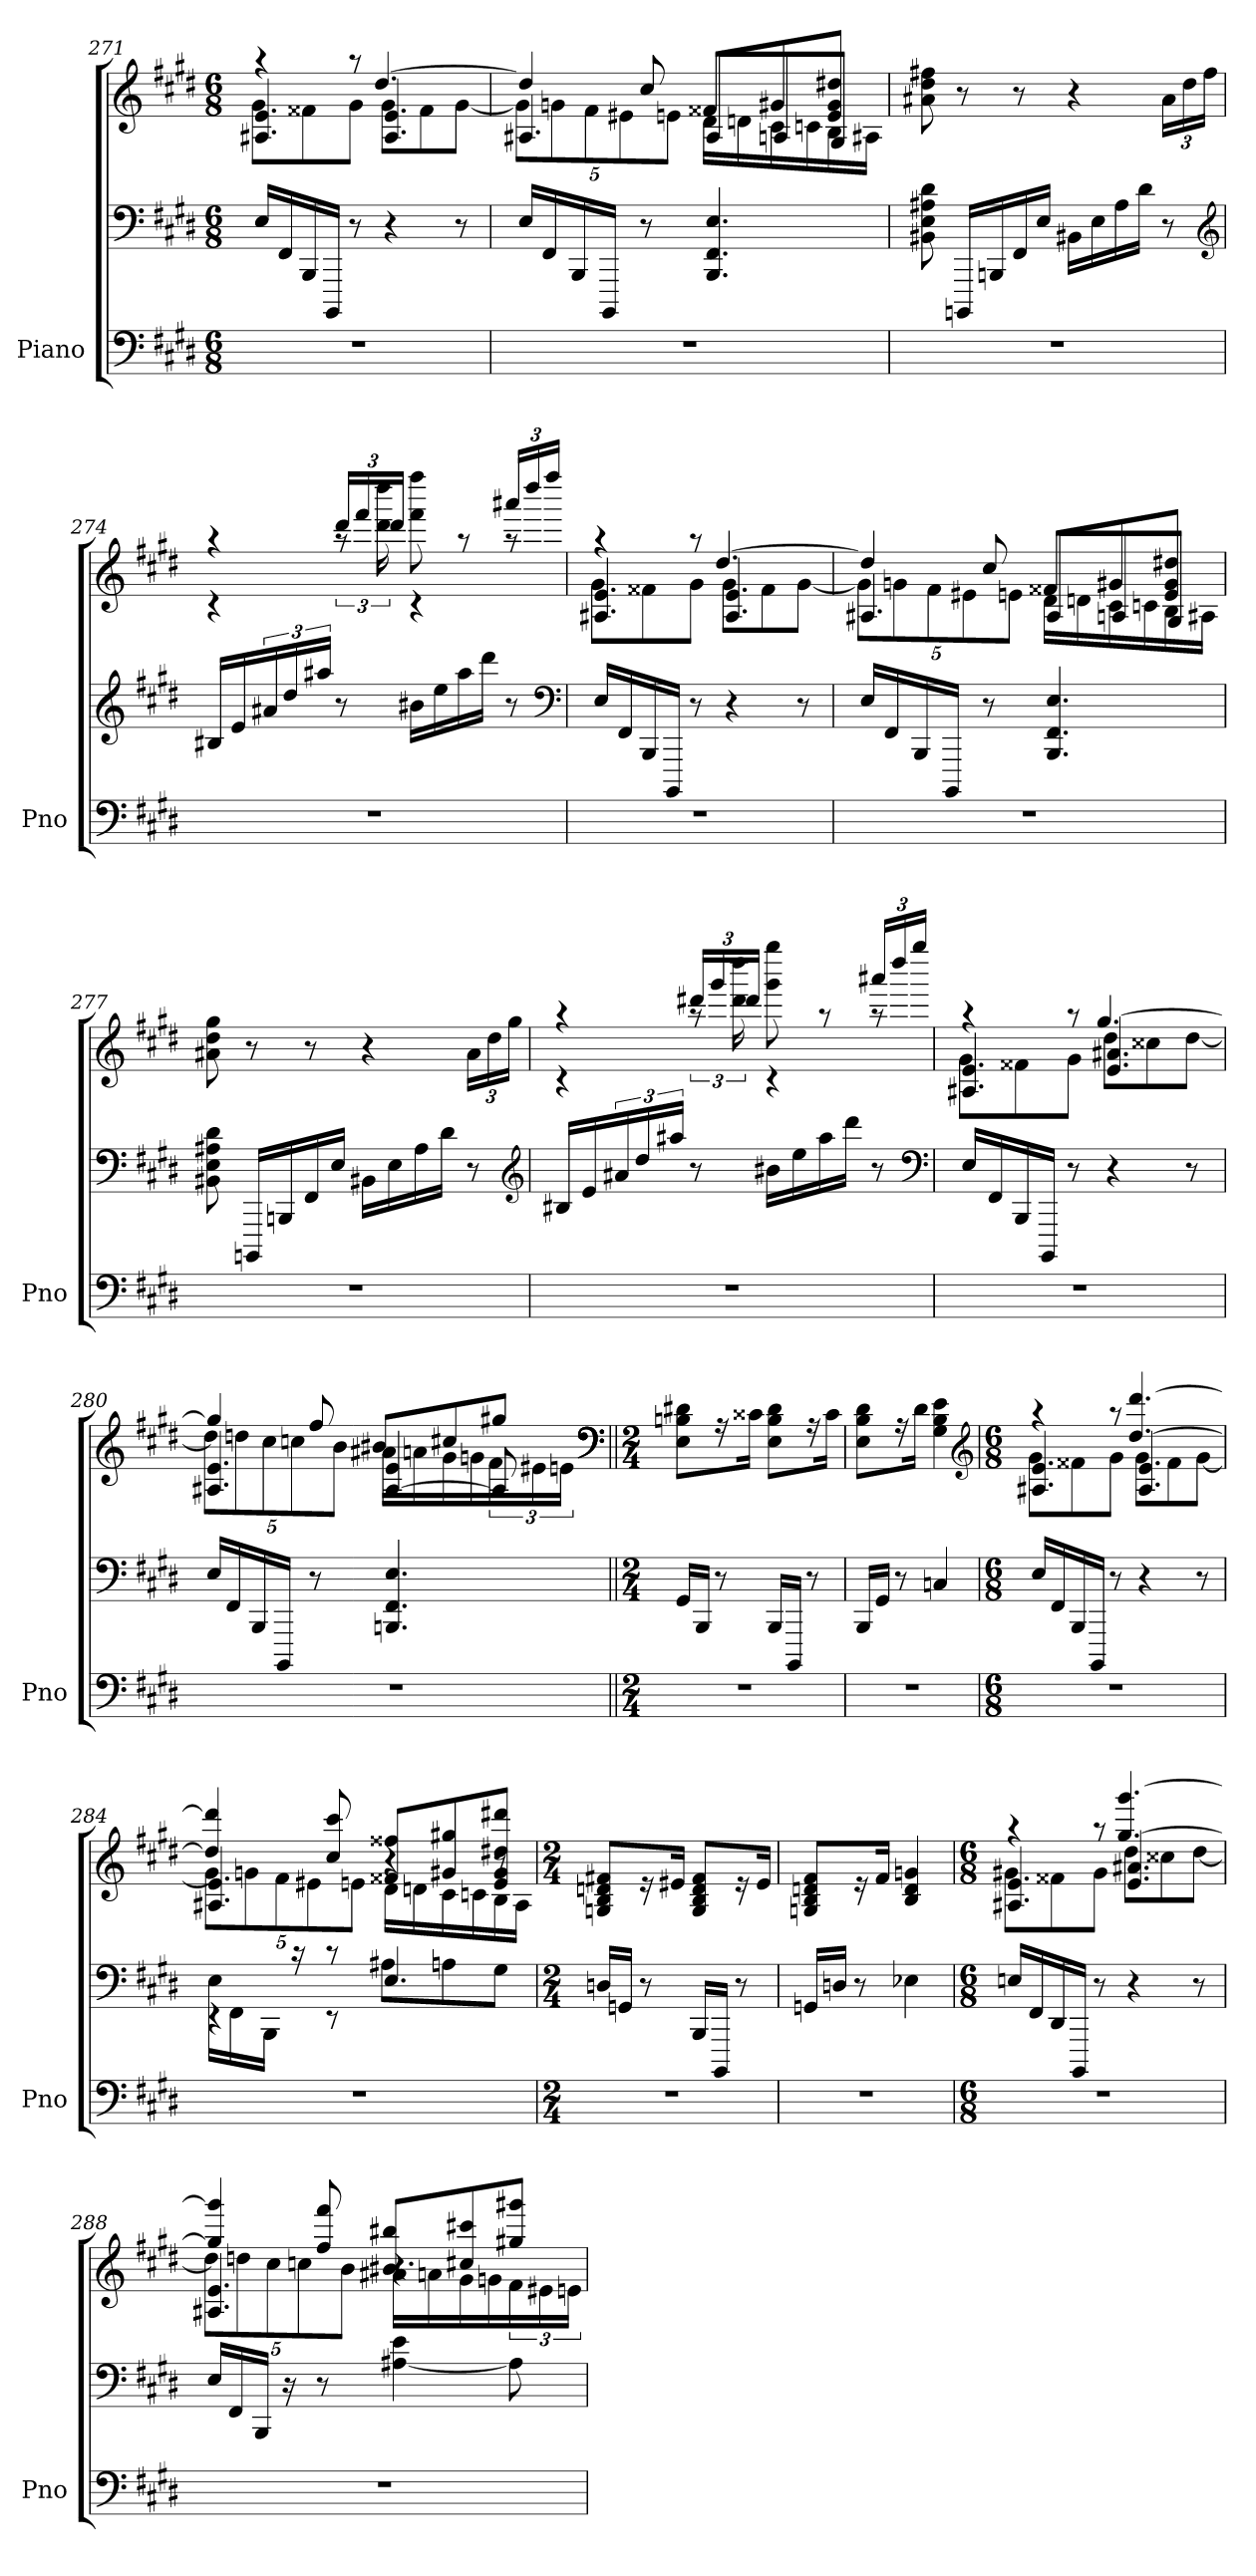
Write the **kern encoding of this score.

**kern	**kern	**kern
*part1	*part1	*part1
*staff3	*staff2	*staff1
*I"Piano	*	*
*I'Pno	*	*
*clefF4	*clefF4	*clefG2
*k[f#c#g#d#]	*k[f#c#g#d#]	*k[f#c#g#d#]
*M6/8	*M6/8	*M6/8
=271	=271	=271
*	*	*^
*	*	*	*^
2.r	16ELL	4.A#X 4.e	8g#L	4raa
.	16FF#	.	.	.
.	16BBB	.	8f##X	.
.	16BBBBJJ	.	.	.
.	8r	.	8g#J	8raa
.	4r	4.A# 4.e	8g#L	[4.dd#
.	.	.	8f##	.
.	8r	.	[8g#J	.
=272	=272	=272	=272	=272
2.r	16ELL	4.A#X	40%3g#L]	4dd#]
.	16FF#	.	.	.
.	.	.	40%3gn	.
.	16BBB	.	.	.
.	.	.	40%3f#	.
.	16BBBBJJ	.	.	.
.	.	.	40%3e#X	.
.	8r	.	.	8cc#
.	.	.	40%3enJ	.
.	4.BBB 4.FF# 4.E	8A#L	16d#LL	8f##XL
.	.	.	16dn	.
.	.	8An	16c#	8g#X
.	.	.	16cn	.
.	.	8G#J	16B	8e 8g# 8dd#XJ
.	.	.	16A#XJJ	.
*	*	*v	*v	*v
=273	=273	=273
2.r	8BB#X 8E 8A#X 8d#	8a#X 8dd# 8ff#X
.	16BBBBnLL	8r
.	16BBBn	.
.	16FF#	8r
.	16EJJ	.
.	16BB#XLL	4r
.	16E	.
.	16A#	.
.	16d#JJ	.
.	8r	24a#LL
.	.	24dd#
.	.	24ff#JJ
*	*clefG2	*
=274	=274	=274
*	*	*^
2.r	16B#XLL	4rc	4raa
.	16e	.	.
.	24a#X	.	.
.	24dd#	.	.
.	24aa#XJJ	.	.
.	8r	24ddd#LL	12raa
.	.	24fff#	.
.	.	24ddd#JJ	24ddd# 24dddd#
.	16b#XLL	4rc	8fff# 8ffff#
.	16ee	.	.
.	16aa#	.	8raa
.	16ddd#JJ	.	.
.	8r	24aaa#XLL	8raa
.	.	24dddd#	.
.	.	24ffff#JJ	.
*	*	*v	*v
*	*clefF4	*
=275	=275	=275
*	*	*^
*	*	*	*^
2.r	16ELL	4.A#X 4.e	8g#L	4raa
.	16FF#	.	.	.
.	16BBB	.	8f##X	.
.	16BBBBJJ	.	.	.
.	8r	.	8g#J	8raa
.	4r	4.A# 4.e	8g#L	[4.dd#
.	.	.	8f##	.
.	8r	.	[8g#J	.
=276	=276	=276	=276	=276
2.r	16ELL	4.A#X	40%3g#L]	4dd#]
.	16FF#	.	.	.
.	.	.	40%3gn	.
.	16BBB	.	.	.
.	.	.	40%3f#	.
.	16BBBBJJ	.	.	.
.	.	.	40%3e#X	.
.	8r	.	.	8cc#
.	.	.	40%3enJ	.
.	4.BBB 4.FF# 4.E	8A#L	16d#LL	8f##XL
.	.	.	16dn	.
.	.	8An	16c#	8g#X
.	.	.	16cn	.
.	.	8G#J	16B	8e 8g# 8dd#XJ
.	.	.	16A#XJJ	.
*	*	*v	*v	*v
=277	=277	=277
2.r	8BB#X 8E 8A#X 8d#	8a#X 8dd# 8gg#
.	16BBBBnLL	8r
.	16BBBn	.
.	16FF#	8r
.	16EJJ	.
.	16BB#XLL	4r
.	16E	.
.	16A#	.
.	16d#JJ	.
.	8r	24a#LL
.	.	24dd#
.	.	24gg#JJ
*	*clefG2	*
=278	=278	=278
*	*	*^
2.r	16B#XLL	4rc	4raa
.	16e	.	.
.	24a#X	.	.
.	24dd#	.	.
.	24aa#XJJ	.	.
.	8r	24ddd#XLL	12raa
.	.	24ggg#	.
.	.	24ddd#JJ	24ddd# 24dddd#
.	16b#XLL	4rc	8ggg# 8gggg#
.	16ee	.	.
.	16aa#	.	8raa
.	16ddd#JJ	.	.
.	8r	24aaa#XLL	8raa
.	.	24dddd#	.
.	.	24gggg#JJ	.
*	*	*v	*v
*	*clefF4	*
=279	=279	=279
*	*	*^
*	*	*	*^
2.r	16ELL	4.A#X 4.e	8g#L	4raa
.	16FF#	.	.	.
.	16BBB	.	8f##X	.
.	16BBBBJJ	.	.	.
.	8r	.	8g#J	8raa
.	4r	4.e 4.a#X	8dd#L	[4.gg#
.	.	.	8cc##X	.
.	8r	.	[8dd#J	.
=280	=280	=280	=280	=280
2.r	16ELL	4.A#X 4.e	40%3dd#L]	4gg#]
.	16FF#	.	.	.
.	.	.	40%3ddn	.
.	16BBB	.	.	.
.	.	.	40%3cc#	.
.	16BBBBJJ	.	.	.
.	.	.	40%3ccn	.
.	8r	.	.	8ff#
.	.	.	40%3bJ	.
.	4.BBBn 4.FF# 4.E	[4A# 4e	16a#XLL	8b#XL
.	.	.	16an	.
.	.	.	16g#	8cc#X
.	.	.	16gn	.
.	.	8A#]	24f#	8gg#XJ
.	.	.	24e#X	.
.	.	.	24enJJ	.
*	*	*v	*v	*v
*	*	*clefF4
=281||	=281||	=281||
*M2/4	*M2/4	*M2/4
2r	16GG#LL	8E 8Bn 8d#XL
.	16BBBJJ	.
.	8r	16r
.	.	16c##XJk
.	16BBBLL	8E 8B 8d#L
.	16BBBBJJ	.
.	8r	16r
.	.	16c##Jk
=282	=282	=282
2r	16BBBLL	8E 8B 8d#L
.	16GG#JJ	.
.	8r	16r
.	.	16d#Jk
.	4Cn	4G# 4B 4e
*	*	*clefG2
=283	=283	=283
*M6/8	*M6/8	*M6/8
*	*	*^
*	*	*	*^
2.r	16ELL	4.A#X 4.e	8g#L	4raa
.	16FF#	.	.	.
.	16BBB	.	8f##X	.
.	16BBBBJJ	.	.	.
.	8r	.	8g#J	8raa
.	4r	4.A# 4.e	8g#L	[4.dd# [4.ddd#
.	.	.	8f##	.
.	8r	.	[8g#J	.
=284	=284	=284	=284	=284
*	*^	*	*	*
2.r	4rEE	16ELL	4.A#X 4.e	40%3g#L]	4dd#] 4ddd#]
.	.	16FF#	.	.	.
.	.	.	.	40%3gn	.
.	.	16BBBJJ	.	.	.
.	.	.	.	40%3f#	.
.	.	16rc	.	.	.
.	.	.	.	40%3e#X	.
.	8rEE	8rc	.	.	8cc# 8ccc#
.	.	.	.	40%3enJ	.
.	4.E	8A#XL	4r	16d#LL	8f##X 8ff##XL
.	.	.	.	16dn	.
.	.	8An	.	16c#	8g#X 8gg#X
.	.	.	.	16cn	.
.	.	8G#J	8r	16B	8e 8g# 8dd#X 8ddd#XJ
.	.	.	.	16A#JJ	.
*	*v	*v	*	*	*
*	*	*v	*v	*v
=285	=285	=285
*M2/4	*M2/4	*M2/4
2r	16DnLL	8Gn 8B 8dn 8f#XL
.	16GGnJJ	.
.	8r	16r
.	.	16e#XJk
.	16BBBLL	8G 8B 8d 8f#L
.	16BBBBJJ	.
.	8r	16r
.	.	16e#Jk
=286	=286	=286
2r	16GGnLL	8Gn 8B 8dn 8f#L
.	16DnJJ	.
.	8r	16r
.	.	16f#Jk
.	4E-X	4B 4d 4gn
=287	=287	=287
*M6/8	*M6/8	*M6/8
*	*	*^
*	*	*	*^
2.r	16EnLL	4.A#X 4.e	8g#XL	4raa
.	16FF#	.	.	.
.	16DD#	.	8f##X	.
.	16BBBBJJ	.	.	.
.	8r	.	8g#J	8raa
.	4r	4.e 4.a#X	8dd#L	[4.gg# [4.ggg#
.	.	.	8cc##X	.
.	8r	.	[8dd#J	.
=288	=288	=288	=288	=288
2.r	16ELL	4.A#X 4.e	40%3dd#L]	4gg#] 4ggg#]
.	16FF#	.	.	.
.	.	.	40%3ddn	.
.	16BBBJJ	.	.	.
.	.	.	40%3cc#	.
.	16r	.	.	.
.	.	.	40%3ccn	.
.	8r	.	.	8ff# 8fff#
.	.	.	40%3bJ	.
.	[4A#X 4e	4.r	16a#XLL	8b#X 8bb#XL
.	.	.	16an	.
.	.	.	16g#	8cc#X 8ccc#X
.	.	.	16gn	.
.	8A#]	.	24f#	8gg#X 8ggg#XJ
.	.	.	24e#X	.
.	.	.	24enJJ	.
*	*	*v	*v	*v
=	=	=
*-	*-	*-
